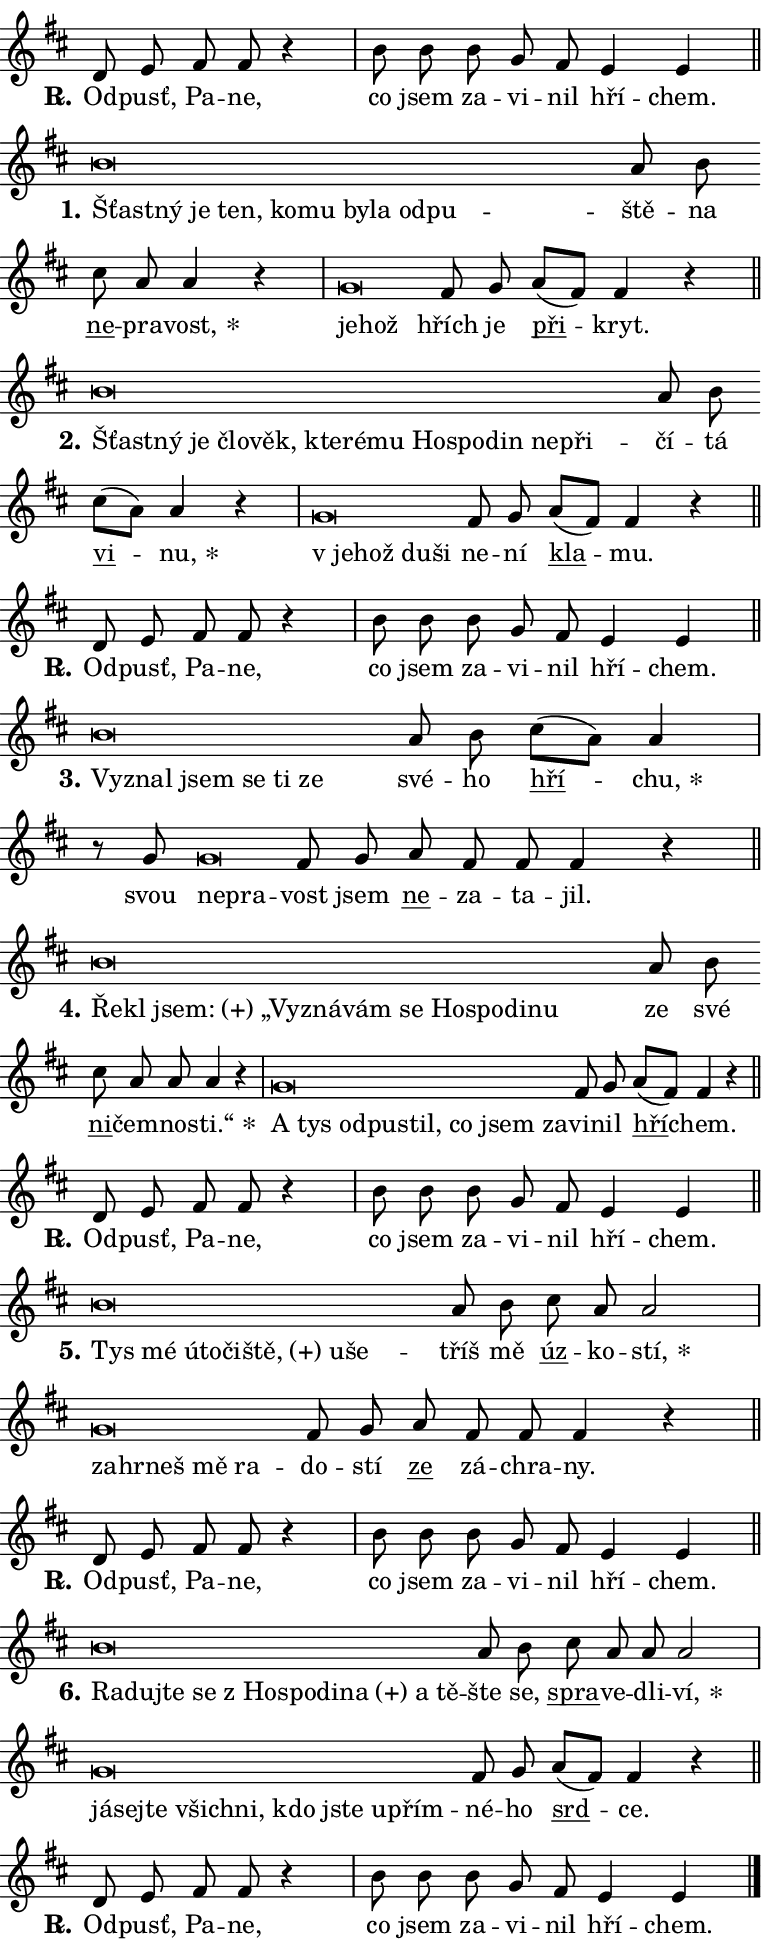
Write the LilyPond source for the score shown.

\version "2.24.0"
\header { tagline = "" }
\paper {
  indent = 0\cm
  top-margin = 0\cm
  right-margin = 0.13\cm % to fit lyric hyphens
  bottom-margin = 0\cm
  left-margin = 0\cm
  paper-width = 13\cm
  page-breaking = #ly:one-page-breaking
  system-system-spacing.basic-distance = #11
  score-system-spacing.basic-distance = #11
  ragged-last = ##f
}


%% Author: Thomas Morley
%% https://lists.gnu.org/archive/html/lilypond-user/2020-05/msg00002.html
#(define (line-position grob)
"Returns position of @var[grob} in current system:
   @code{'start}, if at first time-step
   @code{'end}, if at last time-step
   @code{'middle} otherwise
"
  (let* ((col (ly:item-get-column grob))
         (ln (ly:grob-object col 'left-neighbor))
         (rn (ly:grob-object col 'right-neighbor))
         (col-to-check-left (if (ly:grob? ln) ln col))
         (col-to-check-right (if (ly:grob? rn) rn col))
         (break-dir-left
           (and
             (ly:grob-property col-to-check-left 'non-musical #f)
             (ly:item-break-dir col-to-check-left)))
         (break-dir-right
           (and
             (ly:grob-property col-to-check-right 'non-musical #f)
             (ly:item-break-dir col-to-check-right))))
        (cond ((eqv? 1 break-dir-left) 'start)
              ((eqv? -1 break-dir-right) 'end)
              (else 'middle))))

#(define (tranparent-at-line-position vctor)
  (lambda (grob)
  "Relying on @code{line-position} select the relevant enry from @var{vctor}.
Used to determine transparency,"
    (case (line-position grob)
      ((end) (not (vector-ref vctor 0)))
      ((middle) (not (vector-ref vctor 1)))
      ((start) (not (vector-ref vctor 2))))))

noteHeadBreakVisibility =
#(define-music-function (break-visibility)(vector?)
"Makes @code{NoteHead}s transparent relying on @var{break-visibility}"
#{
  \override NoteHead.transparent =
    #(tranparent-at-line-position break-visibility)
#})

#(define delete-ledgers-for-transparent-note-heads
  (lambda (grob)
    "Reads whether a @code{NoteHead} is transparent.
If so this @code{NoteHead} is removed from @code{'note-heads} from
@var{grob}, which is supposed to be @code{LedgerLineSpanner}.
As a result ledgers are not printed for this @code{NoteHead}"
    (let* ((nhds-array (ly:grob-object grob 'note-heads))
           (nhds-list
             (if (ly:grob-array? nhds-array)
                 (ly:grob-array->list nhds-array)
                 '()))
           ;; Relies on the transparent-property being done before
           ;; Staff.LedgerLineSpanner.after-line-breaking is executed.
           ;; This is fragile ...
           (to-keep
             (remove
               (lambda (nhd)
                 (ly:grob-property nhd 'transparent #f))
               nhds-list)))
      ;; TODO find a better method to iterate over grob-arrays, similiar
      ;; to filter/remove etc for lists
      ;; For now rebuilt from scratch
      (set! (ly:grob-object grob 'note-heads)  '())
      (for-each
        (lambda (nhd)
          (ly:pointer-group-interface::add-grob grob 'note-heads nhd))
        to-keep))))

squashNotes = {
  \override NoteHead.X-extent = #'(-0.2 . 0.2)
  \override NoteHead.Y-extent = #'(-0.75 . 0)
  \override NoteHead.stencil =
    #(lambda (grob)
       (let ((pos (ly:grob-property grob 'staff-position)))
         (begin
           (if (< pos -7) (display "ERROR: Lower brevis then expected\n") (display ""))
           (if (<= pos -6) ly:text-interface::print ly:note-head::print))))
}
unSquashNotes = {
  \revert NoteHead.X-extent
  \revert NoteHead.Y-extent
  \revert NoteHead.stencil
}

hideNotes = \noteHeadBreakVisibility #begin-of-line-visible
unHideNotes = \noteHeadBreakVisibility #all-visible

% work-around for resetting accidentals
% https://lilypond.org/doc/v2.23/Documentation/notation/displaying-rhythms#unmetered-music
cadenzaMeasure = {
  \cadenzaOff
  \partial 1024 s1024
  \cadenzaOn
}

#(define-markup-command (accent layout props text) (markup?)
  "Underline accented syllable"
  (interpret-markup layout props
    #{\markup \override #'(offset . 4.3) \underline { #text }#}))

responsum = \markup \concat {
  "R" \hspace #-1.05 \path #0.1 #'((moveto 0 0.07) (lineto 0.9 0.8)) \hspace #0.05 "."
}

spaceSize = #0.6828661417322834 % exact space size for TeX Gyre Schola

\layout {
  \context {
    \Staff
    \remove "Time_signature_engraver"
    \override LedgerLineSpanner.after-line-breaking = #delete-ledgers-for-transparent-note-heads
  }
  \context {
    \Lyrics {
      \override LyricSpace.minimum-distance = \spaceSize
      \override LyricText.font-name = #"TeX Gyre Schola"
      \override LyricText.font-size = 1
      \override StanzaNumber.font-name = #"TeX Gyre Schola Bold"
      \override StanzaNumber.font-size = 1
    }
  }
  \context {
    \Score 
    \override NoteHead.text =
      #(lambda (grob) 
        (let ((pos (ly:grob-property grob 'staff-position)))
          #{\markup {
            \combine
              \halign #-0.55 \raise #(if (= pos -6) 0 0.5) \override #'(thickness . 2) \draw-line #'(3.2 . 0)
              \musicglyph "noteheads.sM1"
          }#}))
  }
}

% magnetic-lyrics.ily
%
%   written by
%     Jean Abou Samra <jean@abou-samra.fr>
%     Werner Lemberg <wl@gnu.org>
%
%   adapted by
%     Jiri Hon <jiri.hon@gmail.com>
%
% Version 2022-Apr-15

% https://www.mail-archive.com/lilypond-user@gnu.org/msg149350.html

#(define (Left_hyphen_pointer_engraver context)
   "Collect syllable-hyphen-syllable occurrences in lyrics and store
them in properties.  This engraver only looks to the left.  For
example, if the lyrics input is @code{foo -- bar}, it does the
following.

@itemize @bullet
@item
Set the @code{text} property of the @code{LyricHyphen} grob between
@q{foo} and @q{bar} to @code{foo}.

@item
Set the @code{left-hyphen} property of the @code{LyricText} grob with
text @q{foo} to the @code{LyricHyphen} grob between @q{foo} and
@q{bar}.
@end itemize

Use this auxiliary engraver in combination with the
@code{lyric-@/text::@/apply-@/magnetic-@/offset!} hook."
   (let ((hyphen #f)
         (text #f))
     (make-engraver
      (acknowledgers
       ((lyric-syllable-interface engraver grob source-engraver)
        (set! text grob)))
      (end-acknowledgers
       ((lyric-hyphen-interface engraver grob source-engraver)
        ;(when (not (grob::has-interface grob 'lyric-space-interface))
          (set! hyphen grob)));)
      ((stop-translation-timestep engraver)
       (when (and text hyphen)
         (ly:grob-set-object! text 'left-hyphen hyphen))
       (set! text #f)
       (set! hyphen #f)))))

#(define (lyric-text::apply-magnetic-offset! grob)
   "If the space between two syllables is less than the value in
property @code{LyricText@/.details@/.squash-threshold}, move the right
syllable to the left so that it gets concatenated with the left
syllable.

Use this function as a hook for
@code{LyricText@/.after-@/line-@/breaking} if the
@code{Left_@/hyphen_@/pointer_@/engraver} is active."
   (let ((hyphen (ly:grob-object grob 'left-hyphen #f)))
     (when hyphen
       (let ((left-text (ly:spanner-bound hyphen LEFT)))
         (when (grob::has-interface left-text 'lyric-syllable-interface)
           (let* ((common (ly:grob-common-refpoint grob left-text X))
                  (this-x-ext (ly:grob-extent grob common X))
                  (left-x-ext
                   (begin
                     ;; Trigger magnetism for left-text.
                     (ly:grob-property left-text 'after-line-breaking)
                     (ly:grob-extent left-text common X)))
                  ;; `delta` is the gap width between two syllables.
                  (delta (- (interval-start this-x-ext)
                            (interval-end left-x-ext)))
                  (details (ly:grob-property grob 'details))
                  (threshold (assoc-get 'squash-threshold details 0.2)))
             (when (< delta threshold)
               (let* (;; We have to manipulate the input text so that
                      ;; ligatures crossing syllable boundaries are not
                      ;; disabled.  For languages based on the Latin
                      ;; script this is essentially a beautification.
                      ;; However, for non-Western scripts it can be a
                      ;; necessity.
                      (lt (ly:grob-property left-text 'text))
                      (rt (ly:grob-property grob 'text))
                      (is-space (grob::has-interface hyphen 'lyric-space-interface))
                      (space (if is-space " " ""))
                      (extra-delta (if is-space spaceSize 0))
                      ;; Append new syllable.
                      (ltrt-space (if (and (string? lt) (string? rt))
                                (string-append lt space rt)
                                (make-concat-markup (list lt space rt))))
                      ;; Right-align `ltrt` to the right side.
                      (ltrt-space-markup (grob-interpret-markup
                               grob
                               (make-translate-markup
                                (cons (interval-length this-x-ext) 0)
                                (make-right-align-markup ltrt-space)))))
                 (begin
                   ;; Don't print `left-text`.
                   (ly:grob-set-property! left-text 'stencil #f)
                   ;; Set text and stencil (which holds all collected
                   ;; syllables so far) and shift it to the left.
                   (ly:grob-set-property! grob 'text ltrt-space)
                   (ly:grob-set-property! grob 'stencil ltrt-space-markup)
                   (ly:grob-translate-axis! grob (- (- delta extra-delta)) X))))))))))


#(define (lyric-hyphen::displace-bounds-first grob)
   ;; Make very sure this callback isn't triggered too early.
   (let ((left (ly:spanner-bound grob LEFT))
         (right (ly:spanner-bound grob RIGHT)))
     (ly:grob-property left 'after-line-breaking)
     (ly:grob-property right 'after-line-breaking)
     (ly:lyric-hyphen::print grob)))

squashThreshold = #0.4

\layout {
  \context {
    \Lyrics
    \consists #Left_hyphen_pointer_engraver
    \override LyricText.after-line-breaking =
      #lyric-text::apply-magnetic-offset!
    \override LyricHyphen.stencil = #lyric-hyphen::displace-bounds-first
    \override LyricText.details.squash-threshold = \squashThreshold
    \override LyricHyphen.minimum-distance = 0
    \override LyricHyphen.minimum-length = \squashThreshold
  }
}

squashText = \override LyricText.details.squash-threshold = 9999
unSquashText = \override LyricText.details.squash-threshold = \squashThreshold

leftText = \override LyricText.self-alignment-X = #LEFT
unLeftText = \revert LyricText.self-alignment-X

starOffset = #(lambda (grob) 
                (let ((x_offset (ly:self-alignment-interface::aligned-on-x-parent grob)))
                  (if (= x_offset 0) 0 (+ x_offset 1.2))))

star = #(define-music-function (syllable)(string?)
"Append star separator at the end of a syllable"
#{
  \once \override LyricText.X-offset = #starOffset
  \lyricmode { \markup {
    #syllable
    \override #'((font-name . "TeX Gyre Schola Bold")) \hspace #0.2 \lower #0.65 \larger "*"
  } }
#})

starAccent = #(define-music-function (syllable)(string?)
"Append star separator at the end of a syllable and make accent"
#{
  \once \override LyricText.X-offset = #starOffset
  \lyricmode { \markup {
    \accent #syllable
    \override #'((font-name . "TeX Gyre Schola Bold")) \hspace #0.2 \lower #0.65 \larger "*"
  } }
#})

breath = #(define-music-function (syllable)(string?)
"Append breathing indicator at the end of a syllable"
#{
  \lyricmode { \markup { #syllable "+" } }
#})

optionalBreath = #(define-music-function (syllable)(string?)
"Append optional breathing indicator at the end of a syllable"
#{
  \lyricmode { \markup { #syllable "(+)" } }
#})


\score {
    <<
        \new Voice = "melody" { \cadenzaOn \key d \major \relative { d'8 e fis fis r4 \cadenzaMeasure \bar "|" b8 b \bar "" b g fis e4 e \cadenzaMeasure \bar "||" \break } }
        \new Lyrics \lyricsto "melody" { \lyricmode { \set stanza = \responsum
Od -- pusť, Pa -- ne, co jsem za -- vi -- nil hří -- chem. } }
    >>
    \layout {}
}

\score {
    <<
        \new Voice = "melody" { \cadenzaOn \key d \major \relative { \squashNotes b'\breve*1/16 \hideNotes \breve*1/16 \bar "" \breve*1/16 \bar "" \breve*1/16 \bar "" \breve*1/16 \bar "" \breve*1/16 \bar "" \breve*1/16 \bar "" \breve*1/16 \bar "" \breve*1/16 \breve*1/16 \bar "" \unHideNotes \unSquashNotes a8 b \bar "" cis a a4 r \cadenzaMeasure \bar "|" \squashNotes g\breve*1/16 \hideNotes \breve*1/16 \bar "" \unHideNotes \unSquashNotes fis8 g \bar "" a[( fis)] fis4 r \cadenzaMeasure \bar "||" \break } }
        \new Lyrics \lyricsto "melody" { \lyricmode { \set stanza = "1."
\leftText Šťast -- \squashText ný je ten, ko -- mu by -- la od -- pu -- \unLeftText \unSquashText ště -- na \markup \accent ne -- pra -- \star vost, \leftText je -- \squashText hož \unLeftText \unSquashText hřích je \markup \accent při -- kryt. } }
    >>
    \layout {}
}

\score {
    <<
        \new Voice = "melody" { \cadenzaOn \key d \major \relative { \squashNotes b'\breve*1/16 \hideNotes \breve*1/16 \bar "" \breve*1/16 \bar "" \breve*1/16 \bar "" \breve*1/16 \bar "" \breve*1/16 \bar "" \breve*1/16 \bar "" \breve*1/16 \bar "" \breve*1/16 \bar "" \breve*1/16 \bar "" \breve*1/16 \bar "" \breve*1/16 \breve*1/16 \bar "" \unHideNotes \unSquashNotes a8 b \bar "" cis[( a)] a4 r \cadenzaMeasure \bar "|" \squashNotes g\breve*1/16 \hideNotes \breve*1/16 \bar "" \breve*1/16 \breve*1/16 \bar "" \unHideNotes \unSquashNotes fis8 g \bar "" a[( fis)] fis4 r \cadenzaMeasure \bar "||" \break } }
        \new Lyrics \lyricsto "melody" { \lyricmode { \set stanza = "2."
\leftText Šťast -- \squashText ný je člo -- věk, kte -- ré -- mu Ho -- spo -- din ne -- při -- \unLeftText \unSquashText čí -- tá \markup \accent vi -- \star nu, \leftText "v je" -- \squashText hož du -- ši \unLeftText \unSquashText ne -- ní \markup \accent kla -- mu. } }
    >>
    \layout {}
}

\score {
    <<
        \new Voice = "melody" { \cadenzaOn \key d \major \relative { d'8 e fis fis r4 \cadenzaMeasure \bar "|" b8 b \bar "" b g fis e4 e \cadenzaMeasure \bar "||" \break } }
        \new Lyrics \lyricsto "melody" { \lyricmode { \set stanza = \responsum
Od -- pusť, Pa -- ne, co jsem za -- vi -- nil hří -- chem. } }
    >>
    \layout {}
}

\score {
    <<
        \new Voice = "melody" { \cadenzaOn \key d \major \relative { \squashNotes b'\breve*1/16 \hideNotes \breve*1/16 \bar "" \breve*1/16 \bar "" \breve*1/16 \bar "" \breve*1/16 \breve*1/16 \bar "" \unHideNotes \unSquashNotes a8 b \bar "" cis[( a)] a4 \cadenzaMeasure \bar "|" r8 g8 \squashNotes g\breve*1/16 \hideNotes \breve*1/16 \bar "" \unHideNotes \unSquashNotes fis8 g \bar "" a fis fis fis4 r \cadenzaMeasure \bar "||" \break } }
        \new Lyrics \lyricsto "melody" { \lyricmode { \set stanza = "3."
\leftText Vy -- \squashText znal jsem se ti ze \unLeftText \unSquashText své -- ho \markup \accent hří -- \star chu, svou \leftText ne -- \squashText pra -- \unLeftText \unSquashText vost jsem \markup \accent ne -- za -- ta -- jil. } }
    >>
    \layout {}
}

\score {
    <<
        \new Voice = "melody" { \cadenzaOn \key d \major \relative { \squashNotes b'\breve*1/16 \hideNotes \breve*1/16 \bar "" \breve*1/16 \bar "" \breve*1/16 \bar "" \breve*1/16 \bar "" \breve*1/16 \bar "" \breve*1/16 \bar "" \breve*1/16 \bar "" \breve*1/16 \bar "" \breve*1/16 \breve*1/16 \bar "" \unHideNotes \unSquashNotes a8 b \bar "" cis a a a4 r \cadenzaMeasure \bar "|" \squashNotes g\breve*1/16 \hideNotes \breve*1/16 \bar "" \breve*1/16 \bar "" \breve*1/16 \bar "" \breve*1/16 \bar "" \breve*1/16 \bar "" \breve*1/16 \breve*1/16 \bar "" \unHideNotes \unSquashNotes fis8 g \bar "" a[( fis)] fis4 r \cadenzaMeasure \bar "||" \break } }
        \new Lyrics \lyricsto "melody" { \lyricmode { \set stanza = "4."
\leftText Ře -- \squashText kl \optionalBreath jsem: „Vy -- zná -- vám se Ho -- spo -- di -- nu \unLeftText \unSquashText ze své \markup \accent ni -- čem -- no -- \star sti.“ \leftText A \squashText tys od -- pu -- stil, co jsem za -- \unLeftText \unSquashText vi -- nil \markup \accent hří -- chem. } }
    >>
    \layout {}
}

\score {
    <<
        \new Voice = "melody" { \cadenzaOn \key d \major \relative { d'8 e fis fis r4 \cadenzaMeasure \bar "|" b8 b \bar "" b g fis e4 e \cadenzaMeasure \bar "||" \break } }
        \new Lyrics \lyricsto "melody" { \lyricmode { \set stanza = \responsum
Od -- pusť, Pa -- ne, co jsem za -- vi -- nil hří -- chem. } }
    >>
    \layout {}
}

\score {
    <<
        \new Voice = "melody" { \cadenzaOn \key d \major \relative { \squashNotes b'\breve*1/16 \hideNotes \breve*1/16 \bar "" \breve*1/16 \bar "" \breve*1/16 \bar "" \breve*1/16 \bar "" \breve*1/16 \bar "" \breve*1/16 \breve*1/16 \bar "" \unHideNotes \unSquashNotes a8 b \bar "" cis a a2 \cadenzaMeasure \bar "|" \squashNotes g\breve*1/16 \hideNotes \breve*1/16 \bar "" \breve*1/16 \bar "" \breve*1/16 \breve*1/16 \bar "" \unHideNotes \unSquashNotes fis8 g \bar "" a fis fis fis4 r \cadenzaMeasure \bar "||" \break } }
        \new Lyrics \lyricsto "melody" { \lyricmode { \set stanza = "5."
\leftText Tys \squashText mé ú -- to -- či -- \optionalBreath ště, u -- še -- \unLeftText \unSquashText tříš mě \markup \accent úz -- ko -- \star stí, \leftText za -- \squashText hr -- neš mě ra -- \unLeftText \unSquashText do -- stí \markup \accent ze zá -- chra -- ny. } }
    >>
    \layout {}
}

\score {
    <<
        \new Voice = "melody" { \cadenzaOn \key d \major \relative { d'8 e fis fis r4 \cadenzaMeasure \bar "|" b8 b \bar "" b g fis e4 e \cadenzaMeasure \bar "||" \break } }
        \new Lyrics \lyricsto "melody" { \lyricmode { \set stanza = \responsum
Od -- pusť, Pa -- ne, co jsem za -- vi -- nil hří -- chem. } }
    >>
    \layout {}
}

\score {
    <<
        \new Voice = "melody" { \cadenzaOn \key d \major \relative { \squashNotes b'\breve*1/16 \hideNotes \breve*1/16 \bar "" \breve*1/16 \bar "" \breve*1/16 \bar "" \breve*1/16 \bar "" \breve*1/16 \bar "" \breve*1/16 \bar "" \breve*1/16 \bar "" \breve*1/16 \breve*1/16 \bar "" \unHideNotes \unSquashNotes a8 b \bar "" cis a a a2 \cadenzaMeasure \bar "|" \squashNotes g\breve*1/16 \hideNotes \breve*1/16 \bar "" \breve*1/16 \bar "" \breve*1/16 \bar "" \breve*1/16 \bar "" \breve*1/16 \bar "" \breve*1/16 \bar "" \breve*1/16 \breve*1/16 \bar "" \unHideNotes \unSquashNotes fis8 g \bar "" a[( fis)] fis4 r \cadenzaMeasure \bar "||" \break } }
        \new Lyrics \lyricsto "melody" { \lyricmode { \set stanza = "6."
\leftText Ra -- \squashText duj -- te se "z Ho" -- spo -- di -- \optionalBreath na a tě -- \unLeftText \unSquashText šte se, \markup \accent spra -- ve -- dli -- \star ví, \leftText já -- \squashText sej -- te všich -- ni, kdo jste u -- přím -- \unLeftText \unSquashText né -- ho \markup \accent srd -- ce. } }
    >>
    \layout {}
}

\score {
    <<
        \new Voice = "melody" { \cadenzaOn \key d \major \relative { d'8 e fis fis r4 \cadenzaMeasure \bar "|" b8 b \bar "" b g fis e4 e \cadenzaMeasure \bar "||" \break } \bar "|." }
        \new Lyrics \lyricsto "melody" { \lyricmode { \set stanza = \responsum
Od -- pusť, Pa -- ne, co jsem za -- vi -- nil hří -- chem. } }
    >>
    \layout {}
}
